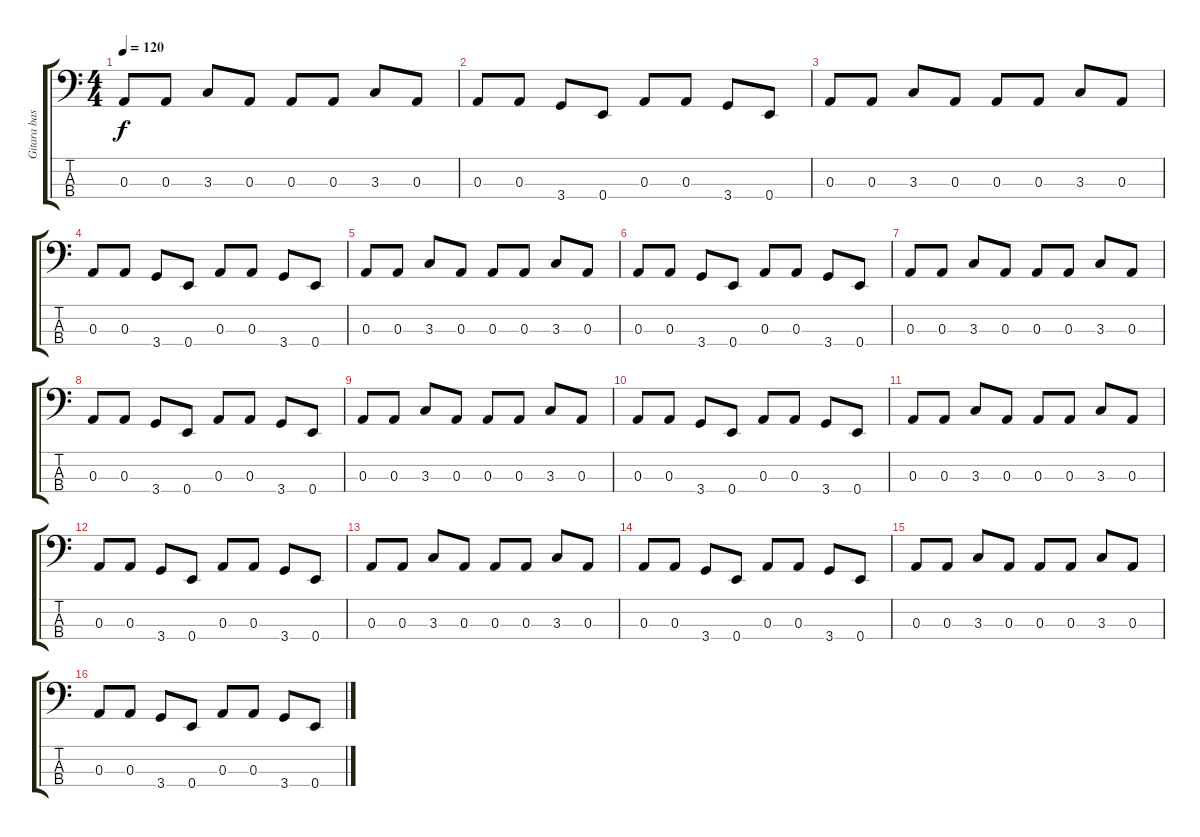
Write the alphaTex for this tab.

\track ("Gitara basowa" "Gitara bas") {instrument electricbassfinger}
\staff {score tabs}
\tuning (G2 D2 A1 E1) {hide}
\ts (4 4)
\tempo 120
\clef f4
\ks c
0.3.8{dy f instrument electricbassfinger} 0.3.8 3.3.8 0.3.8 0.3.8 0.3.8 3.3.8 0.3.8 |
0.3.8 0.3.8 3.4.8 0.4.8 0.3.8 0.3.8 3.4.8 0.4.8 |
0.3.8 0.3.8 3.3.8 0.3.8 0.3.8 0.3.8 3.3.8 0.3.8 |
0.3.8 0.3.8 3.4.8 0.4.8 0.3.8 0.3.8 3.4.8 0.4.8 |
0.3.8 0.3.8 3.3.8 0.3.8 0.3.8 0.3.8 3.3.8 0.3.8 |
0.3.8 0.3.8 3.4.8 0.4.8 0.3.8 0.3.8 3.4.8 0.4.8 |
0.3.8 0.3.8 3.3.8 0.3.8 0.3.8 0.3.8 3.3.8 0.3.8 |
0.3.8 0.3.8 3.4.8 0.4.8 0.3.8 0.3.8 3.4.8 0.4.8 |
0.3.8 0.3.8 3.3.8 0.3.8 0.3.8 0.3.8 3.3.8 0.3.8 |
0.3.8 0.3.8 3.4.8 0.4.8 0.3.8 0.3.8 3.4.8 0.4.8 |
0.3.8 0.3.8 3.3.8 0.3.8 0.3.8 0.3.8 3.3.8 0.3.8 |
0.3.8 0.3.8 3.4.8 0.4.8 0.3.8 0.3.8 3.4.8 0.4.8 |
0.3.8 0.3.8 3.3.8 0.3.8 0.3.8 0.3.8 3.3.8 0.3.8 |
0.3.8 0.3.8 3.4.8 0.4.8 0.3.8 0.3.8 3.4.8 0.4.8 |
0.3.8 0.3.8 3.3.8 0.3.8 0.3.8 0.3.8 3.3.8 0.3.8 |
0.3.8 0.3.8 3.4.8 0.4.8 0.3.8 0.3.8 3.4.8 0.4.8
